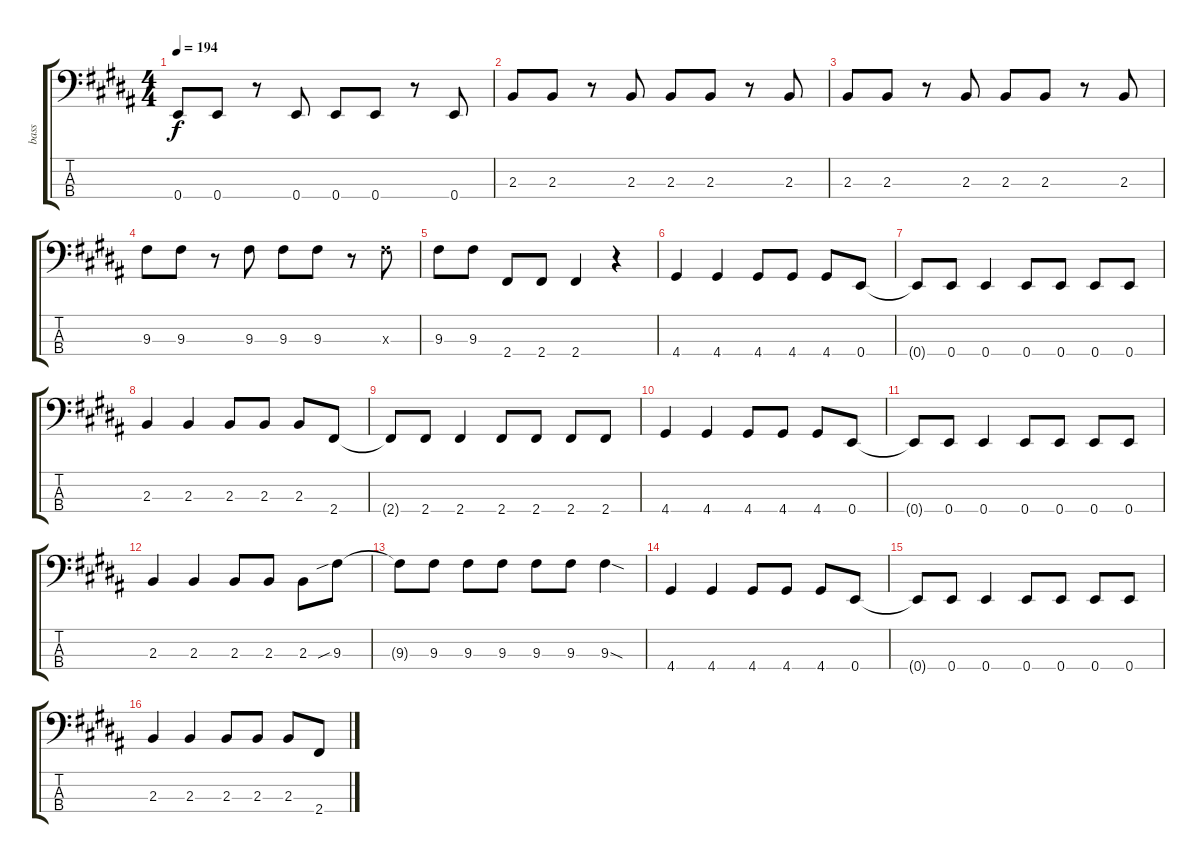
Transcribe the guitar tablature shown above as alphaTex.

\track ("bass" "bass") {instrument electricbasspick}
\staff {score tabs}
\tuning (G2 D2 A1 E1) {hide}
\ts (4 4)
\tempo 194
\clef f4
\ks b
0.4.8{dy f} 0.4.8 r.8 0.4.8 0.4.8 0.4.8 r.8 0.4.8 |
2.3.8 2.3.8 r.8 2.3.8 2.3.8 2.3.8 r.8 2.3.8 |
2.3.8 2.3.8 r.8 2.3.8 2.3.8 2.3.8 r.8 2.3.8 |
9.3.8 9.3.8 r.8 9.3.8 9.3.8 9.3.8 r.8 9.3{x}.8 |
9.3.8 9.3.8 2.4.8 2.4.8 2.4.4 r.4 |
4.4.4 4.4.4 4.4.8 4.4.8 4.4.8 0.4.8 |
0.4{t}.8 0.4.8 0.4.4 0.4.8 0.4.8 0.4.8 0.4.8 |
2.3.4 2.3.4 2.3.8 2.3.8 2.3.8 2.4.8 |
2.4{t}.8 2.4.8 2.4.4 2.4.8 2.4.8 2.4.8 2.4.8 |
4.4.4 4.4.4 4.4.8 4.4.8 4.4.8 0.4.8 |
0.4{t}.8 0.4.8 0.4.4 0.4.8 0.4.8 0.4.8 0.4.8 |
2.3.4 2.3.4 2.3.8 2.3.8 2.3.8 9.3{sib}.8 |
9.3{t}.8 9.3.8 9.3.8 9.3.8 9.3.8 9.3.8 9.3{sod}.4 |
4.4.4 4.4.4 4.4.8 4.4.8 4.4.8 0.4.8 |
0.4{t}.8 0.4.8 0.4.4 0.4.8 0.4.8 0.4.8 0.4.8 |
2.3.4 2.3.4 2.3.8 2.3.8 2.3.8 2.4.8
